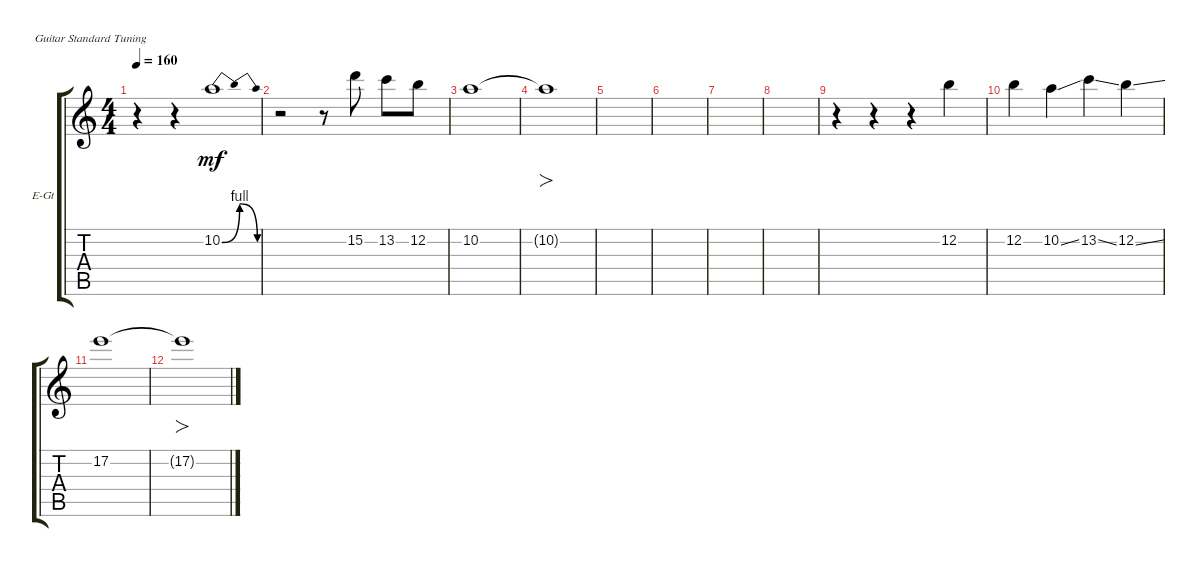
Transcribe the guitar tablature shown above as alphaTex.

\defaultSystemsLayout 4
\bracketExtendMode groupsimilarinstruments
\firstSystemTrackNameOrientation horizontal
\otherSystemsTrackNameOrientation horizontal
\track ("Electric Guitar" "E-Gt") {instrument overdrivenguitar}
\staff {score tabs}
\tuning (E4 B3 G3 D3 A2 E2)
\ts (4 4)
\tempo 160
\clef g2
\scale
0.333333
\ks c
r.4{dy mf} r.4 10.2{be (bendrelease 0 0 10.2 4 20.4 4 30 0)}.1 |
\scale
0.333333 r.2 r.8 15.2.8 13.2.8 12.2.8 |
\scale
0.333333 10.2.1 |
\scale
0.333333 10.2{t}.1{fo} |
\scale
0.333333 |
\scale
0.333333 |
\scale
0.333333 |
|
r.4 r.4 r.4 12.2.4 |
12.2.4 10.2{ss}.4 13.2{ss}.4 12.2{ss}.4 |
17.2.1 |
17.2{t}.1{fo}
